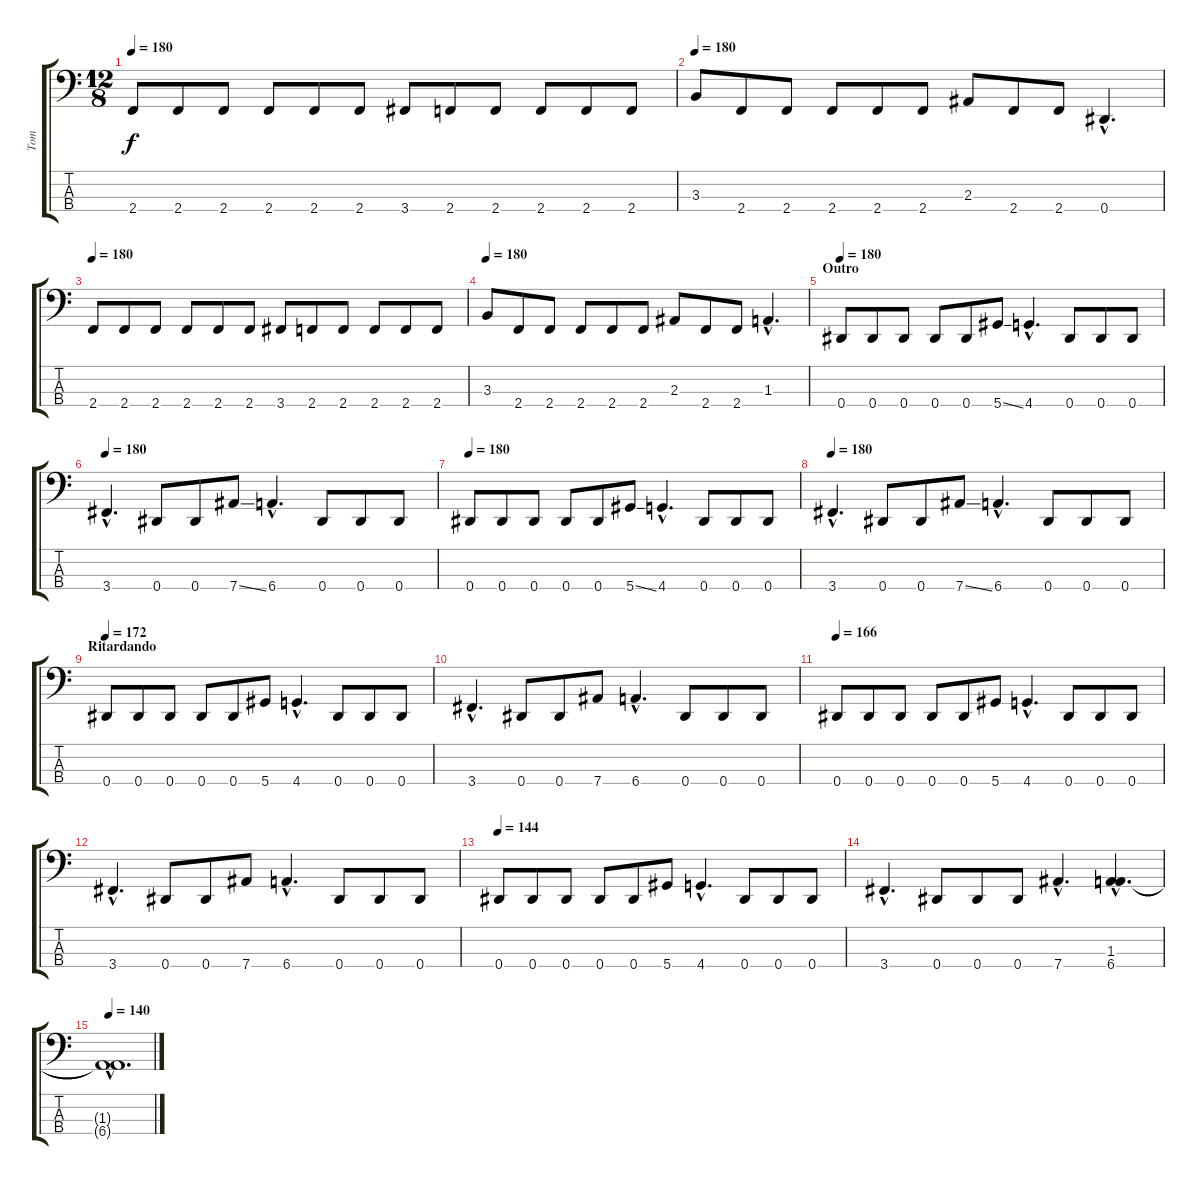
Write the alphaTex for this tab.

\track ("Tom" "Tom") {instrument electricbasspick}
\staff {score tabs}
\tuning (Gb2 Db2 Ab1 Eb1) {hide}
\ts (12 8)
\tempo 180
\clef f4
\ks c
2.4.8{dy f} 2.4.8 2.4.8 2.4.8 2.4.8 2.4.8 3.4.8 2.4.8 2.4.8 2.4.8 2.4.8 2.4.8 |
\tempo 180
3.3.8 2.4.8 2.4.8 2.4.8 2.4.8 2.4.8 2.3.8 2.4.8 2.4.8 0.4{hac}.4{d} |
\tempo 180
2.4.8 2.4.8 2.4.8 2.4.8 2.4.8 2.4.8 3.4.8 2.4.8 2.4.8 2.4.8 2.4.8 2.4.8 |
\tempo 180
3.3.8 2.4.8 2.4.8 2.4.8 2.4.8 2.4.8 2.3.8 2.4.8 2.4.8 1.3{hac}.4{d} |
\section ("" "Outro")
\tempo 180
0.4.8 0.4.8 0.4.8 0.4.8 0.4.8 5.4{ss}.8 4.4{hac}.4{d} 0.4.8 0.4.8 0.4.8 |
\tempo 180
3.4{hac}.4{d} 0.4.8 0.4.8 7.4{ss}.8 6.4{hac}.4{d} 0.4.8 0.4.8 0.4.8 |
\tempo 180
0.4.8 0.4.8 0.4.8 0.4.8 0.4.8 5.4{ss}.8 4.4{hac}.4{d} 0.4.8 0.4.8 0.4.8 |
\tempo 180
3.4{hac}.4{d} 0.4.8 0.4.8 7.4{ss}.8 6.4{hac}.4{d} 0.4.8 0.4.8 0.4.8 |
\section ("" "Ritardando")
\tempo 172
0.4.8 0.4.8 0.4.8 0.4.8 0.4.8 5.4.8 4.4{hac}.4{d} 0.4.8 0.4.8 0.4.8 |
3.4{hac}.4{d} 0.4.8 0.4.8 7.4.8 6.4{hac}.4{d} 0.4.8 0.4.8 0.4.8 |
\tempo 166
0.4.8 0.4.8 0.4.8 0.4.8 0.4.8 5.4.8 4.4{hac}.4{d} 0.4.8 0.4.8 0.4.8 |
3.4{hac}.4{d} 0.4.8 0.4.8 7.4.8 6.4{hac}.4{d} 0.4.8 0.4.8 0.4.8 |
\tempo 144
0.4.8 0.4.8 0.4.8 0.4.8 0.4.8 5.4.8 4.4{hac}.4{d} 0.4.8 0.4.8 0.4.8 |
3.4{hac}.4{d} 0.4.8 0.4.8 0.4.8 7.4{hac}.4{d} (1.3{hac} 6.4{hac}).4{d} |
\tempo 140
(1.3{hac t} 6.4{hac t}).1{d}
